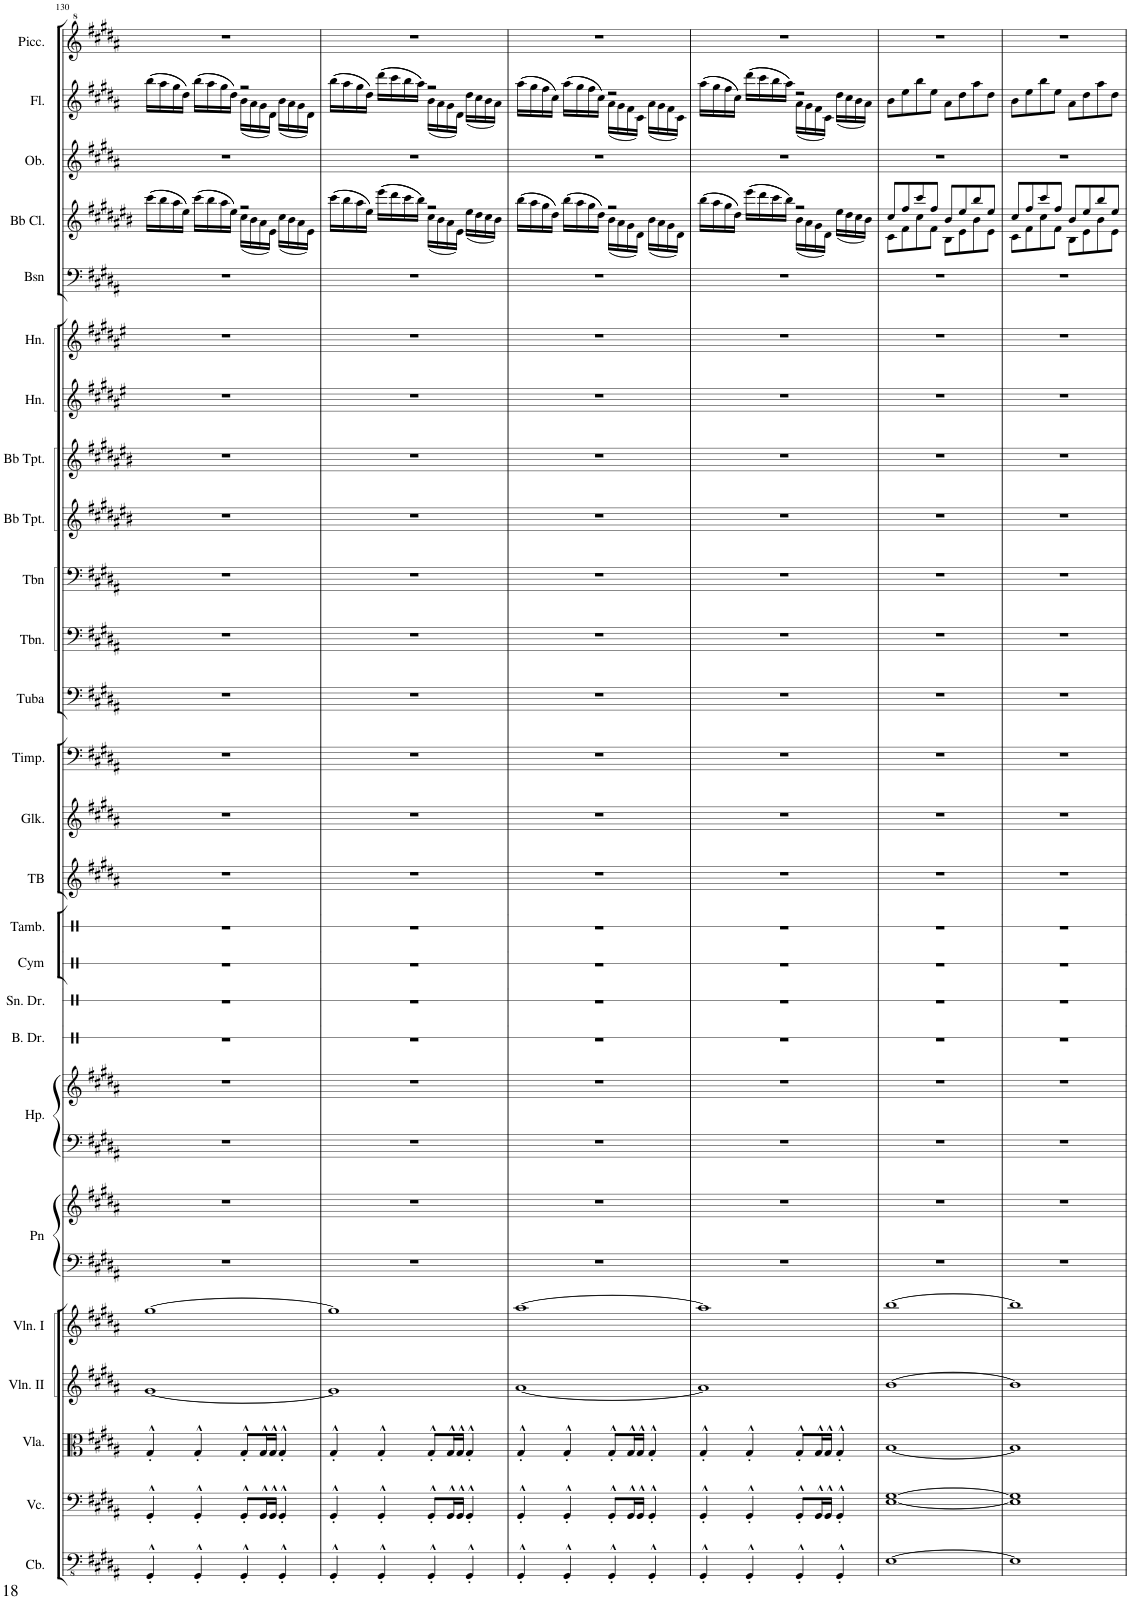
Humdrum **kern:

**kern	**kern	**kern	**kern	**kern	**kern	**kern	**kern	**kern	**kern	**kern	**kern	**kern	**kern	**kern	**kern	**kern	**kern	**kern	**kern	**kern	**kern	**kern	**kern	**kern	**kern	**kern	**kern
*part26	*part25	*part24	*part23	*part22	*part21	*part21	*part20	*part20	*part19	*part18	*part17	*part16	*part15	*part14	*part13	*part12	*part11	*part10	*part9	*part8	*part7	*part6	*part5	*part4	*part3	*part2	*part1
*staff28	*staff27	*staff26	*staff25	*staff24	*staff23	*staff22	*staff21	*staff20	*staff19	*staff18	*staff17	*staff16	*staff15	*staff14	*staff13	*staff12	*staff11	*staff10	*staff9	*staff8	*staff7	*staff6	*staff5	*staff4	*staff3	*staff2	*staff1
*I"Contrabass	*I"Cello	*I"Viola	*I"Violin II	*I"Violin I	*I"Piano	*	*I"Harp	*	*I"Bass Drum	*I"Snare Drum	*I"Cymbals (Crash  Cymbal,  Suspended  Cymbal)	*I"Tambourine	*I"Tubular Bells	*I"Glockenspiel	*I"Timpani	*I"Tuba	*I"Trombone 2-3	*I"Trombone 1	*I"Trumpet in Bb 2-3	*I"Trumpet in Bb 1	*I"Horn in F	*I"Horn in F	*I"Basoon 1-2	*I"Clarinet in Bb 1-2	*I"Oboe 1-2	*I"Flute 1-2	*I"Piccolo
*I'Cb.	*	*I'Vla.	*I'Vln. II	*I'Vln. I	*I'Pn	*	*I'Hp.	*	*I'B. Dr.	*I'Sn. Dr.	*I'Cym	*I'Tamb.	*I'TB	*I'Glk.	*I'Timp.	*I'Tuba	*I'Tbn.	*I'Tbn	*	*	*I'Hn.	*I'Hn.	*I'Bsn	*	*I'Ob.	*I'Fl.	*I'Picc.
!!LO:PB:g=z
*clefFv4	*clefF4	*clefC3	*clefG2	*clefG2	*clefF4	*clefG2	*clefF4	*clefG2	*clefX	*clefX	*clefX	*clefX	*clefG2	*clefG2	*clefF4	*clefF4	*clefF4	*clefF4	*clefG2	*clefG2	*clefG2	*clefG2	*clefF4	*clefG2	*clefG2	*clefG2	*clefG^2
*Trd7c12	*	*	*	*	*	*	*	*	*	*	*	*	*	*Trd-14c-24	*	*	*	*	*Trd1c2	*Trd1c2	*Trd4c7	*Trd4c7	*	*Trd1c2	*	*	*Trd-7c-12
*k[f#c#g#d#a#]	*k[f#c#g#d#a#]	*k[f#c#g#d#a#]	*k[f#c#g#d#a#]	*k[f#c#g#d#a#]	*k[f#c#g#d#a#]	*k[f#c#g#d#a#]	*k[f#c#g#d#a#]	*k[f#c#g#d#a#]	*k[]	*k[]	*k[]	*k[]	*k[f#c#g#d#a#]	*k[f#c#g#d#a#]	*k[f#c#g#d#a#]	*k[f#c#g#d#a#]	*k[f#c#g#d#a#]	*k[f#c#g#d#a#]	*k[f#c#g#d#a#e#b#]	*k[f#c#g#d#a#e#b#]	*k[f#c#g#d#a#e#]	*k[f#c#g#d#a#e#]	*k[f#c#g#d#a#]	*k[f#c#g#d#a#e#b#]	*k[f#c#g#d#a#]	*k[f#c#g#d#a#]	*k[f#c#g#d#a#]
*M4/4	*M4/4	*M4/4	*M4/4	*M4/4	*M4/4	*M4/4	*M4/4	*M4/4	*M4/4	*M4/4	*M4/4	*M4/4	*M4/4	*M4/4	*M4/4	*M4/4	*M4/4	*M4/4	*M4/4	*M4/4	*M4/4	*M4/4	*M4/4	*M4/4	*M4/4	*M4/4	*M4/4
=130	=130	=130	=130	=130	=130	=130	=130	=130	=130	=130	=130	=130	=130	=130	=130	=130	=130	=130	=130	=130	=130	=130	=130	=130	=130	=130	=130
*	*	*	*	*	*	*	*	*	*	*	*	*	*	*	*	*	*	*	*	*	*	*	*	*^	*	*^	*
4GGG#'^^/	4GG#'^^/	4G#'^^/	[1g#	[1gg#	1r	1r	1r	1r	1r	1r	1r	1r	1r	1r	1r	1r	1r	1r	1r	1r	1r	1r	1r	((16ccc#\LL	2ryy	1r	((16bb\LL	2ryy	1r
.	.	.	.	.	.	.	.	.	.	.	.	.	.	.	.	.	.	.	.	.	.	.	.	16bb#\	.	.	16aa#\	.	.
.	.	.	.	.	.	.	.	.	.	.	.	.	.	.	.	.	.	.	.	.	.	.	.	16aa#\	.	.	16gg#\	.	.
.	.	.	.	.	.	.	.	.	.	.	.	.	.	.	.	.	.	.	.	.	.	.	.	16ee#\JJ))	.	.	16dd#\JJ))	.	.
4GGG#'^^/	4GG#'^^/	4G#'^^/	.	.	.	.	.	.	.	.	.	.	.	.	.	.	.	.	.	.	.	.	.	((16ccc#\LL	.	.	((16bb\LL	.	.
.	.	.	.	.	.	.	.	.	.	.	.	.	.	.	.	.	.	.	.	.	.	.	.	16bb#\	.	.	16aa#\	.	.
.	.	.	.	.	.	.	.	.	.	.	.	.	.	.	.	.	.	.	.	.	.	.	.	16aa#\	.	.	16gg#\	.	.
.	.	.	.	.	.	.	.	.	.	.	.	.	.	.	.	.	.	.	.	.	.	.	.	16ee#\JJ))	.	.	16dd#\JJ))	.	.
4GGG#'^^/	8GG#'^^/L	8G#'^^/L	.	.	.	.	.	.	.	.	.	.	.	.	.	.	.	.	.	.	.	.	.	2r	(16cc#\LL	.	2r	(16b\LL	.
.	.	.	.	.	.	.	.	.	.	.	.	.	.	.	.	.	.	.	.	.	.	.	.	.	16b#\	.	.	16a#\	.
.	16GG#^^/L	16G#^^/L	.	.	.	.	.	.	.	.	.	.	.	.	.	.	.	.	.	.	.	.	.	.	16a#\	.	.	16g#\	.
.	16GG#^^/JJ	16G#^^/JJ	.	.	.	.	.	.	.	.	.	.	.	.	.	.	.	.	.	.	.	.	.	.	16e#\JJ)	.	.	16d#\JJ)	.
4GGG#'^^/	4GG#'^^/	4G#'^^/	.	.	.	.	.	.	.	.	.	.	.	.	.	.	.	.	.	.	.	.	.	.	(16cc#\LL	.	.	(16b\LL	.
.	.	.	.	.	.	.	.	.	.	.	.	.	.	.	.	.	.	.	.	.	.	.	.	.	16b#\	.	.	16a#\	.
.	.	.	.	.	.	.	.	.	.	.	.	.	.	.	.	.	.	.	.	.	.	.	.	.	16a#\	.	.	16g#\	.
.	.	.	.	.	.	.	.	.	.	.	.	.	.	.	.	.	.	.	.	.	.	.	.	.	16e#\JJ)	.	.	16d#\JJ)	.
=131	=131	=131	=131	=131	=131	=131	=131	=131	=131	=131	=131	=131	=131	=131	=131	=131	=131	=131	=131	=131	=131	=131	=131	=131	=131	=131	=131	=131	=131
4GGG#'^^/	4GG#'^^/	4G#'^^/	1g#]	1gg#]	1r	1r	1r	1r	1r	1r	1r	1r	1r	1r	1r	1r	1r	1r	1r	1r	1r	1r	1r	((16ccc#\LL	2ryy	1r	((16bb\LL	2ryy	1r
.	.	.	.	.	.	.	.	.	.	.	.	.	.	.	.	.	.	.	.	.	.	.	.	16bb#\	.	.	16aa#\	.	.
.	.	.	.	.	.	.	.	.	.	.	.	.	.	.	.	.	.	.	.	.	.	.	.	16aa#\	.	.	16gg#\	.	.
.	.	.	.	.	.	.	.	.	.	.	.	.	.	.	.	.	.	.	.	.	.	.	.	16ee#\JJ))	.	.	16dd#\JJ))	.	.
4GGG#'^^/	4GG#'^^/	4G#'^^/	.	.	.	.	.	.	.	.	.	.	.	.	.	.	.	.	.	.	.	.	.	((16eee#\LL	.	.	((16ddd#\LL	.	.
.	.	.	.	.	.	.	.	.	.	.	.	.	.	.	.	.	.	.	.	.	.	.	.	16ddd#\	.	.	16ccc#\	.	.
.	.	.	.	.	.	.	.	.	.	.	.	.	.	.	.	.	.	.	.	.	.	.	.	16ccc#\	.	.	16bb\	.	.
.	.	.	.	.	.	.	.	.	.	.	.	.	.	.	.	.	.	.	.	.	.	.	.	16bb#\JJ))	.	.	16aa#\JJ))	.	.
4GGG#'^^/	8GG#'^^/L	8G#'^^/L	.	.	.	.	.	.	.	.	.	.	.	.	.	.	.	.	.	.	.	.	.	2r	(16cc#\LL	.	2r	(16b\LL	.
.	.	.	.	.	.	.	.	.	.	.	.	.	.	.	.	.	.	.	.	.	.	.	.	.	16b#\	.	.	16a#\	.
.	16GG#^^/L	16G#^^/L	.	.	.	.	.	.	.	.	.	.	.	.	.	.	.	.	.	.	.	.	.	.	16a#\	.	.	16g#\	.
.	16GG#^^/JJ	16G#^^/JJ	.	.	.	.	.	.	.	.	.	.	.	.	.	.	.	.	.	.	.	.	.	.	16e#\JJ)	.	.	16d#\JJ)	.
4GGG#'^^/	4GG#'^^/	4G#'^^/	.	.	.	.	.	.	.	.	.	.	.	.	.	.	.	.	.	.	.	.	.	.	(16ee#\LL	.	.	(16dd#\LL	.
.	.	.	.	.	.	.	.	.	.	.	.	.	.	.	.	.	.	.	.	.	.	.	.	.	16dd#\	.	.	16cc#\	.
.	.	.	.	.	.	.	.	.	.	.	.	.	.	.	.	.	.	.	.	.	.	.	.	.	16cc#\	.	.	16b\	.
.	.	.	.	.	.	.	.	.	.	.	.	.	.	.	.	.	.	.	.	.	.	.	.	.	16b#\JJ)	.	.	16a#\JJ)	.
=132	=132	=132	=132	=132	=132	=132	=132	=132	=132	=132	=132	=132	=132	=132	=132	=132	=132	=132	=132	=132	=132	=132	=132	=132	=132	=132	=132	=132	=132
4GGG#'^^/	4GG#'^^/	4G#'^^/	[1a#	[1aa#	1r	1r	1r	1r	1r	1r	1r	1r	1r	1r	1r	1r	1r	1r	1r	1r	1r	1r	1r	((16bb#\LL	2ryy	1r	((16aa#\LL	2ryy	1r
.	.	.	.	.	.	.	.	.	.	.	.	.	.	.	.	.	.	.	.	.	.	.	.	16aa#\	.	.	16gg#\	.	.
.	.	.	.	.	.	.	.	.	.	.	.	.	.	.	.	.	.	.	.	.	.	.	.	16gg#\	.	.	16ff#\	.	.
.	.	.	.	.	.	.	.	.	.	.	.	.	.	.	.	.	.	.	.	.	.	.	.	16dd#\JJ))	.	.	16cc#\JJ))	.	.
4GGG#'^^/	4GG#'^^/	4G#'^^/	.	.	.	.	.	.	.	.	.	.	.	.	.	.	.	.	.	.	.	.	.	((16bb#\LL	.	.	((16aa#\LL	.	.
.	.	.	.	.	.	.	.	.	.	.	.	.	.	.	.	.	.	.	.	.	.	.	.	16aa#\	.	.	16gg#\	.	.
.	.	.	.	.	.	.	.	.	.	.	.	.	.	.	.	.	.	.	.	.	.	.	.	16gg#\	.	.	16ff#\	.	.
.	.	.	.	.	.	.	.	.	.	.	.	.	.	.	.	.	.	.	.	.	.	.	.	16dd#\JJ))	.	.	16cc#\JJ))	.	.
4GGG#'^^/	8GG#'^^/L	8G#'^^/L	.	.	.	.	.	.	.	.	.	.	.	.	.	.	.	.	.	.	.	.	.	2r	(16b#\LL	.	2r	(16a#\LL	.
.	.	.	.	.	.	.	.	.	.	.	.	.	.	.	.	.	.	.	.	.	.	.	.	.	16a#\	.	.	16g#\	.
.	16GG#^^/L	16G#^^/L	.	.	.	.	.	.	.	.	.	.	.	.	.	.	.	.	.	.	.	.	.	.	16g#\	.	.	16f#\	.
.	16GG#^^/JJ	16G#^^/JJ	.	.	.	.	.	.	.	.	.	.	.	.	.	.	.	.	.	.	.	.	.	.	16d#\JJ)	.	.	16c#\JJ)	.
4GGG#'^^/	4GG#'^^/	4G#'^^/	.	.	.	.	.	.	.	.	.	.	.	.	.	.	.	.	.	.	.	.	.	.	(16b#\LL	.	.	(16a#\LL	.
.	.	.	.	.	.	.	.	.	.	.	.	.	.	.	.	.	.	.	.	.	.	.	.	.	16a#\	.	.	16g#\	.
.	.	.	.	.	.	.	.	.	.	.	.	.	.	.	.	.	.	.	.	.	.	.	.	.	16g#\	.	.	16f#\	.
.	.	.	.	.	.	.	.	.	.	.	.	.	.	.	.	.	.	.	.	.	.	.	.	.	16d#\JJ)	.	.	16c#\JJ)	.
=133	=133	=133	=133	=133	=133	=133	=133	=133	=133	=133	=133	=133	=133	=133	=133	=133	=133	=133	=133	=133	=133	=133	=133	=133	=133	=133	=133	=133	=133
4GGG#'^^/	4GG#'^^/	4G#'^^/	1a#]	1aa#]	1r	1r	1r	1r	1r	1r	1r	1r	1r	1r	1r	1r	1r	1r	1r	1r	1r	1r	1r	((16bb#\LL	2ryy	1r	((16aa#\LL	2ryy	1r
.	.	.	.	.	.	.	.	.	.	.	.	.	.	.	.	.	.	.	.	.	.	.	.	16aa#\	.	.	16gg#\	.	.
.	.	.	.	.	.	.	.	.	.	.	.	.	.	.	.	.	.	.	.	.	.	.	.	16gg#\	.	.	16ff#\	.	.
.	.	.	.	.	.	.	.	.	.	.	.	.	.	.	.	.	.	.	.	.	.	.	.	16dd#\JJ))	.	.	16cc#\JJ))	.	.
4GGG#'^^/	4GG#'^^/	4G#'^^/	.	.	.	.	.	.	.	.	.	.	.	.	.	.	.	.	.	.	.	.	.	((16eee#\LL	.	.	((16ddd#\LL	.	.
.	.	.	.	.	.	.	.	.	.	.	.	.	.	.	.	.	.	.	.	.	.	.	.	16ddd#\	.	.	16ccc#\	.	.
.	.	.	.	.	.	.	.	.	.	.	.	.	.	.	.	.	.	.	.	.	.	.	.	16ccc#\	.	.	16bb\	.	.
.	.	.	.	.	.	.	.	.	.	.	.	.	.	.	.	.	.	.	.	.	.	.	.	16bb#\JJ))	.	.	16aa#\JJ))	.	.
4GGG#'^^/	8GG#'^^/L	8G#'^^/L	.	.	.	.	.	.	.	.	.	.	.	.	.	.	.	.	.	.	.	.	.	2r	(16b#\LL	.	2r	(16a#\LL	.
.	.	.	.	.	.	.	.	.	.	.	.	.	.	.	.	.	.	.	.	.	.	.	.	.	16a#\	.	.	16g#\	.
.	16GG#^^/L	16G#^^/L	.	.	.	.	.	.	.	.	.	.	.	.	.	.	.	.	.	.	.	.	.	.	16g#\	.	.	16f#\	.
.	16GG#^^/JJ	16G#^^/JJ	.	.	.	.	.	.	.	.	.	.	.	.	.	.	.	.	.	.	.	.	.	.	16d#\JJ)	.	.	16c#\JJ)	.
4GGG#'^^/	4GG#'^^/	4G#'^^/	.	.	.	.	.	.	.	.	.	.	.	.	.	.	.	.	.	.	.	.	.	.	(16ee#\LL	.	.	(16dd#\LL	.
.	.	.	.	.	.	.	.	.	.	.	.	.	.	.	.	.	.	.	.	.	.	.	.	.	16dd#\	.	.	16cc#\	.
.	.	.	.	.	.	.	.	.	.	.	.	.	.	.	.	.	.	.	.	.	.	.	.	.	16cc#\	.	.	16b\	.
.	.	.	.	.	.	.	.	.	.	.	.	.	.	.	.	.	.	.	.	.	.	.	.	.	16b#\JJ)	.	.	16a#\JJ)	.
*	*	*	*	*	*	*	*	*	*	*	*	*	*	*	*	*	*	*	*	*	*	*	*	*	*	*	*v	*v	*
=134	=134	=134	=134	=134	=134	=134	=134	=134	=134	=134	=134	=134	=134	=134	=134	=134	=134	=134	=134	=134	=134	=134	=134	=134	=134	=134	=134	=134
[1EE	[1E [1G#	[1B	[1b	[1bb	1r	1r	1r	1r	1r	1r	1r	1r	1r	1r	1r	1r	1r	1r	1r	1r	1r	1r	1r	8cc#/L	8c#\L	1r	8b\L	1r
.	.	.	.	.	.	.	.	.	.	.	.	.	.	.	.	.	.	.	.	.	.	.	.	8ff#/	8f#\	.	8ee\	.
.	.	.	.	.	.	.	.	.	.	.	.	.	.	.	.	.	.	.	.	.	.	.	.	8ccc#/	8cc#\	.	8bb\	.
.	.	.	.	.	.	.	.	.	.	.	.	.	.	.	.	.	.	.	.	.	.	.	.	8ff#/J	8f#\J	.	8ee\J	.
.	.	.	.	.	.	.	.	.	.	.	.	.	.	.	.	.	.	.	.	.	.	.	.	8b#/L	8B#\L	.	8a#\L	.
.	.	.	.	.	.	.	.	.	.	.	.	.	.	.	.	.	.	.	.	.	.	.	.	8ee#/	8e#\	.	8dd#\	.
.	.	.	.	.	.	.	.	.	.	.	.	.	.	.	.	.	.	.	.	.	.	.	.	8bb#/	8b#\	.	8aa#\	.
.	.	.	.	.	.	.	.	.	.	.	.	.	.	.	.	.	.	.	.	.	.	.	.	8ee#/J	8e#\J	.	8dd#\J	.
=135	=135	=135	=135	=135	=135	=135	=135	=135	=135	=135	=135	=135	=135	=135	=135	=135	=135	=135	=135	=135	=135	=135	=135	=135	=135	=135	=135	=135
1EE]	1E] 1G#]	1B]	1b]	1bb]	1r	1r	1r	1r	1r	1r	1r	1r	1r	1r	1r	1r	1r	1r	1r	1r	1r	1r	1r	8cc#/L	8c#\L	1r	8b\L	1r
.	.	.	.	.	.	.	.	.	.	.	.	.	.	.	.	.	.	.	.	.	.	.	.	8ff#/	8f#\	.	8ee\	.
.	.	.	.	.	.	.	.	.	.	.	.	.	.	.	.	.	.	.	.	.	.	.	.	8ccc#/	8cc#\	.	8bb\	.
.	.	.	.	.	.	.	.	.	.	.	.	.	.	.	.	.	.	.	.	.	.	.	.	8ff#/J	8f#\J	.	8ee\J	.
.	.	.	.	.	.	.	.	.	.	.	.	.	.	.	.	.	.	.	.	.	.	.	.	8b#/L	8B#\L	.	8a#\L	.
.	.	.	.	.	.	.	.	.	.	.	.	.	.	.	.	.	.	.	.	.	.	.	.	8ee#/	8e#\	.	8dd#\	.
.	.	.	.	.	.	.	.	.	.	.	.	.	.	.	.	.	.	.	.	.	.	.	.	8bb#/	8b#\	.	8aa#\	.
.	.	.	.	.	.	.	.	.	.	.	.	.	.	.	.	.	.	.	.	.	.	.	.	8ee#/J	8e#\J	.	8dd#\J	.
*	*	*	*	*	*	*	*	*	*	*	*	*	*	*	*	*	*	*	*	*	*	*	*	*v	*v	*	*	*
=	=	=	=	=	=	=	=	=	=	=	=	=	=	=	=	=	=	=	=	=	=	=	=	=	=	=	=
*-	*-	*-	*-	*-	*-	*-	*-	*-	*-	*-	*-	*-	*-	*-	*-	*-	*-	*-	*-	*-	*-	*-	*-	*-	*-	*-	*-
